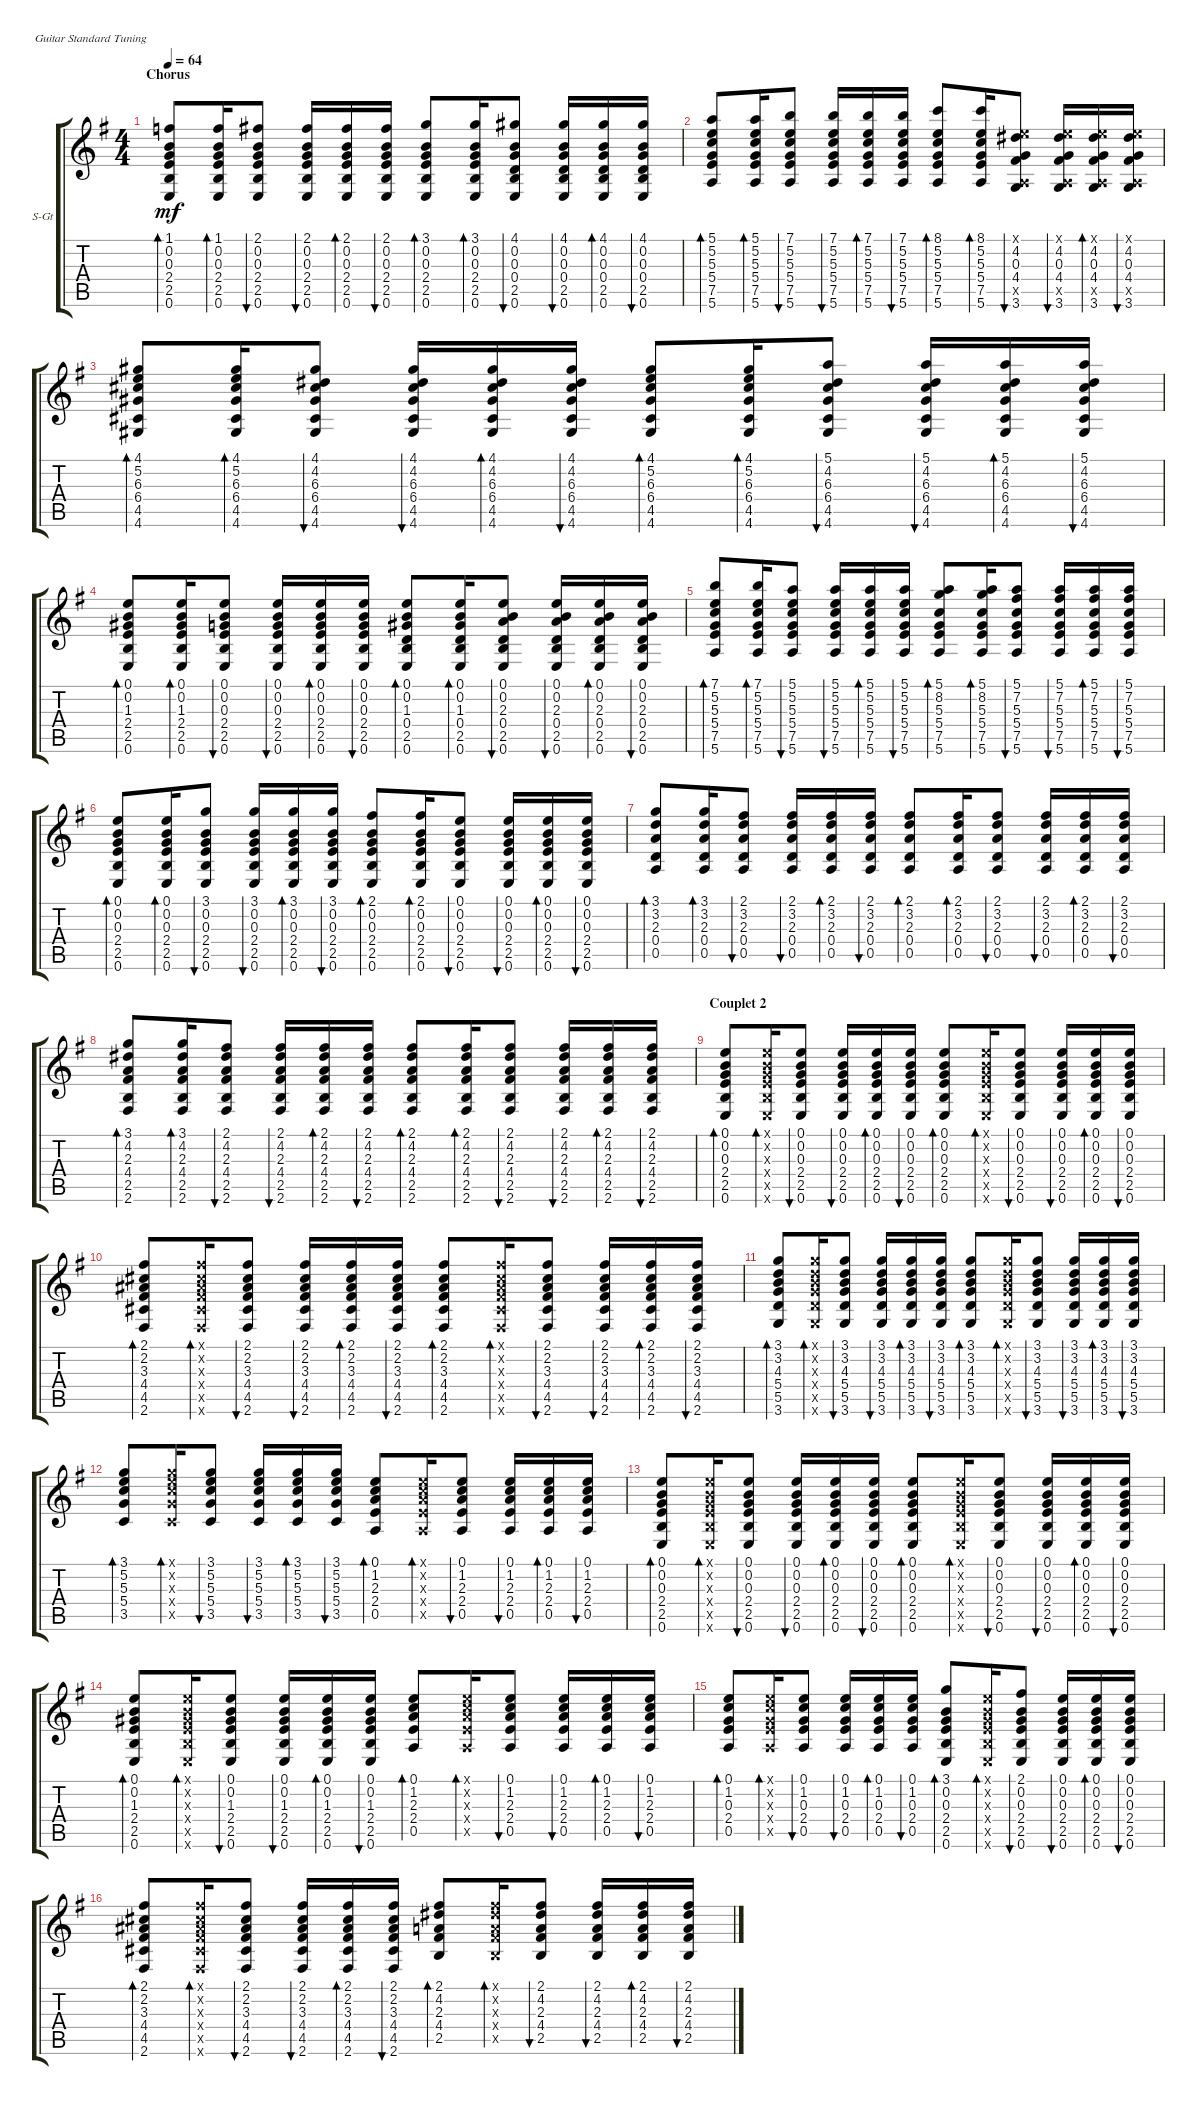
\defaultSystemsLayout 4
\bracketExtendMode groupsimilarinstruments
\firstSystemTrackNameOrientation horizontal
\otherSystemsTrackNameOrientation horizontal
\track ("Steel Guitar" "S-Gt") {instrument acousticguitarsteel}
\staff {score tabs}
\tuning (E4 B3 G3 D3 A2 E2)
\ts (4 4)
\section ("" "Chorus")
\tempo 64
\clef g2
\ks eminor
(0.6 2.5 2.4 0.3 1.1 0.2).8{bd 30 dy mf} (0.6 2.5 2.4 0.3 1.1 0.2).16{bd 30} (0.6 2.5 2.4 0.3 2.1 0.2).8{bu 30} (0.6 2.5 2.4 0.3 2.1 0.2).16{bu 30} (0.6 2.5 2.4 0.3 2.1 0.2).16{bd 30} (0.6 2.5 2.4 0.3 2.1 0.2).16{bu 30} (0.6 2.5 2.4 0.3 3.1 0.2).8{bd 30} (0.6 2.5 2.4 0.3 3.1 0.2).16{bd 30} (0.6 2.5 0.4 0.3 4.1 0.2).8{bu 30} (0.6 2.5 0.4 0.3 4.1 0.2).16{bu 30} (0.6 2.5 0.4 0.3 4.1 0.2).16{bd 30} (0.6 2.5 0.4 0.3 4.1 0.2).16{bu 30} |
(5.6 7.5 5.4 5.3 5.1 5.2).8{bd 30} (5.6 7.5 5.4 5.3 5.1 5.2).16{bd 30} (5.6 7.5 5.4 5.3 7.1 5.2).8{bu 30} (5.6 7.5 5.4 5.3 7.1 5.2).16{bu 30} (5.6 7.5 5.4 5.3 7.1 5.2).16{bd 30} (5.6 7.5 5.4 5.3 7.1 5.2).16{bu 30} (5.6 7.5 5.4 5.3 8.1 5.2).8{bd 30} (5.6 7.5 5.4 5.3 8.1 5.2).16{bd 30} (3.6 0.5{x} 4.4 0.3 0.1{x} 4.2).8{bu 30} (3.6 0.5{x} 4.4 0.3 0.1{x} 4.2).16{bu 30} (3.6 0.5{x} 4.4 0.3 0.1{x} 4.2).16{bd 30} (3.6 0.5{x} 4.4 0.3 0.1{x} 4.2).16{bu 30} |
(4.5 6.4 6.3 4.1 5.2 4.6).8{bd 30} (4.5 6.4 6.3 4.1 5.2 4.6).16{bd 30} (4.5 6.4 6.3 4.1 4.2 4.6).8{bu 30} (4.6 4.5 6.4 6.3 4.1 4.2).16{bu 30} (4.6 4.5 6.4 6.3 4.1 4.2).16{bd 30} (4.6 4.5 6.4 6.3 4.1 4.2).16{bu 30} (4.6 4.5 6.4 6.3 4.1 5.2).8{bd 30} (4.6 4.5 6.4 6.3 4.1 5.2).16{bd 30} (4.6 4.5 6.4 6.3 5.1 4.2).8{bu 30} (4.6 4.5 6.4 6.3 5.1 4.2).16{bu 30} (4.6 4.5 6.4 6.3 5.1 4.2).16{bd 30} (4.6 4.5 6.4 6.3 5.1 4.2).16{bu 30} |
(0.6 2.5 2.4 1.3 0.1 0.2).8{bd 30} (0.6 2.5 2.4 1.3 0.1 0.2).16{bd 30} (0.6 2.5 2.4 0.3 0.1 0.2).8{bu 30} (0.6 2.5 2.4 0.3 0.1 0.2).16{bu 30} (0.6 2.5 2.4 0.3 0.1 0.2).16{bd 30} (0.6 2.5 2.4 0.3 0.1 0.2).16{bu 30} (0.6 2.5 0.4 1.3 0.1 0.2).8{bd 30} (0.6 2.5 0.4 1.3 0.1 0.2).16{bd 30} (0.6 2.5 0.4 2.3 0.1 0.2).8{bu 30} (0.6 2.5 0.4 2.3 0.1 0.2).16{bu 30} (0.6 2.5 0.4 2.3 0.1 0.2).16{bd 30} (0.6 2.5 0.4 2.3 0.1 0.2).16{bu 30} |
(5.6 7.5 5.4 5.3 7.1 5.2).8{bd 30} (5.6 7.5 5.4 5.3 7.1 5.2).16{bd 30} (5.6 7.5 5.4 5.3 5.1 5.2).8{bu 30} (5.6 7.5 5.4 5.3 5.1 5.2).16{bu 30} (5.6 7.5 5.4 5.3 5.1 5.2).16{bd 30} (5.6 7.5 5.4 5.3 5.1 5.2).16{bu 30} (5.6 7.5 5.4 5.3 5.1 8.2).8{bd 30} (5.6 7.5 5.4 5.3 5.1 8.2).16{bd 30} (5.6 7.5 5.4 5.3 5.1 7.2).8{bu 30} (5.6 7.5 5.4 5.3 5.1 7.2).16{bu 30} (5.6 7.5 5.4 5.3 5.1 7.2).16{bd 30} (5.6 7.5 5.4 5.3 5.1 7.2).16{bu 30} |
(0.6 2.5 2.4 0.3 0.1 0.2).8{bd 30} (0.6 2.5 2.4 0.3 0.1 0.2).16{bd 30} (0.6 2.5 2.4 0.3 3.1 0.2).8{bu 30} (0.6 2.5 2.4 0.3 3.1 0.2).16{bu 30} (0.6 2.5 2.4 0.3 3.1 0.2).16{bd 30} (0.6 2.5 2.4 0.3 3.1 0.2).16{bu 30} (0.6 2.5 2.4 0.3 2.1 0.2).8{bd 30} (0.6 2.5 2.4 0.3 2.1 0.2).16{bd 30} (0.6 2.5 2.4 0.3 0.1 0.2).8{bu 30} (0.6 2.5 2.4 0.3 0.1 0.2).16{bu 30} (0.6 2.5 2.4 0.3 0.1 0.2).16{bd 30} (0.6 2.5 2.4 0.3 0.1 0.2).16{bu 30} |
(0.5 0.4 2.3 3.1 3.2).8{bd 30} (0.5 0.4 2.3 3.1 3.2).16{bd 30} (0.5 0.4 2.3 2.1 3.2).8{bu 30} (0.5 0.4 2.3 2.1 3.2).16{bu 30} (0.5 0.4 2.3 2.1 3.2).16{bd 30} (0.5 0.4 2.3 2.1 3.2).16{bu 30} (0.5 0.4 2.3 2.1 3.2).8{bd 30} (0.5 0.4 2.3 2.1 3.2).16{bd 30} (0.5 0.4 2.3 2.1 3.2).8{bu 30} (0.5 0.4 2.3 2.1 3.2).16{bu 30} (0.5 0.4 2.3 2.1 3.2).16{bd 30} (0.5 0.4 2.3 2.1 3.2).16{bu 30} |
(2.5 4.4 2.3 3.1 4.2 2.6).8{bd 30} (2.5 4.4 2.3 3.1 4.2 2.6).16{bd 30} (2.5 4.4 2.3 2.1 4.2 2.6).8{bu 30} (2.5 4.4 2.3 2.1 4.2 2.6).16{bu 30} (2.5 4.4 2.3 2.1 4.2 2.6).16{bd 30} (2.5 4.4 2.3 2.1 4.2 2.6).16{bu 30} (2.5 4.4 2.3 2.1 4.2 2.6).8{bd 30} (2.5 4.4 2.3 2.1 4.2 2.6).16{bd 30} (2.5 4.4 2.3 2.1 4.2 2.6).8{bu 30} (2.5 4.4 2.3 2.1 4.2 2.6).16{bu 30} (2.5 4.4 2.3 2.1 4.2 2.6).16{bd 30} (2.5 4.4 2.3 2.1 4.2 2.6).16{bu 30} |
\section ("" "Couplet 2")
(0.6 2.5 2.4 0.3 0.1 0.2).8{bd 30} (0.6{x} 2.5{x} 2.4{x} 0.3{x} 0.1{x} 0.2{x}).16{bd 30} (0.6 2.5 2.4 0.3 0.1 0.2).8{bu 30} (0.6 2.5 2.4 0.3 0.1 0.2).16{bu 30} (0.6 2.5 2.4 0.3 0.1 0.2).16{bd 30} (0.6 2.5 2.4 0.3 0.1 0.2).16{bu 30} (0.6 2.5 2.4 0.3 0.1 0.2).8{bd 30} (0.6{x} 2.5{x} 2.4{x} 0.3{x} 0.1{x} 0.2{x}).16{bd 30} (0.6 2.5 2.4 0.3 0.1 0.2).8{bu 30} (0.6 2.5 2.4 0.3 0.1 0.2).16{bu 30} (0.6 2.5 2.4 0.3 0.1 0.2).16{bd 30} (0.6 2.5 2.4 0.3 0.1 0.2).16{bu 30} |
(2.6 4.5 4.4 3.3 2.1 2.2).8{bd 30} (2.6{x} 4.5{x} 4.4{x} 3.3{x} 2.1{x} 2.2{x}).16{bd 30} (2.6 4.5 4.4 3.3 2.1 2.2).8{bu 30} (2.6 4.5 4.4 3.3 2.1 2.2).16{bu 30} (2.6 4.5 4.4 3.3 2.1 2.2).16{bd 30} (2.6 4.5 4.4 3.3 2.1 2.2).16{bu 30} (2.6 4.5 4.4 3.3 2.1 2.2).8{bd 30} (2.6{x} 4.5{x} 4.4{x} 3.3{x} 2.1{x} 2.2{x}).16{bd 30} (2.6 4.5 4.4 3.3 2.1 2.2).8{bu 30} (2.6 4.5 4.4 3.3 2.1 2.2).16{bu 30} (2.6 4.5 4.4 3.3 2.1 2.2).16{bd 30} (2.6 4.5 4.4 3.3 2.1 2.2).16{bu 30} |
(3.6 5.5 5.4 4.3 3.1 3.2).8{bd 30} (3.6{x} 5.5{x} 5.4{x} 4.3{x} 3.1{x} 3.2{x}).16{bd 30} (3.6 5.5 5.4 4.3 3.1 3.2).8{bu 30} (3.6 5.5 5.4 4.3 3.1 3.2).16{bu 30} (3.6 5.5 5.4 4.3 3.1 3.2).16{bd 30} (3.6 5.5 5.4 4.3 3.1 3.2).16{bu 30} (3.6 5.5 5.4 4.3 3.1 3.2).8{bd 30} (3.6{x} 5.5{x} 5.4{x} 4.3{x} 3.1{x} 3.2{x}).16{bd 30} (3.6 5.5 5.4 4.3 3.1 3.2).8{bu 30} (3.6 5.5 5.4 4.3 3.1 3.2).16{bu 30} (3.6 5.5 5.4 4.3 3.1 3.2).16{bd 30} (3.6 5.5 5.4 4.3 3.1 3.2).16{bu 30} |
(3.5 5.4 5.3 3.1 5.2).8{bd 30} (3.5{x} 5.4{x} 5.3{x} 3.1{x} 5.2{x}).16{bd 30} (3.5 5.4 5.3 3.1 5.2).8{bu 30} (3.5 5.4 5.3 3.1 5.2).16{bu 30} (3.5 5.4 5.3 3.1 5.2).16{bd 30} (3.5 5.4 5.3 3.1 5.2).16{bu 30} (0.5 2.4 2.3 0.1 1.2).8{bd 30} (0.5{x} 2.4{x} 2.3{x} 0.1{x} 1.2{x}).16{bd 30} (0.5 2.4 2.3 0.1 1.2).8{bu 30} (0.5 2.4 2.3 0.1 1.2).16{bu 30} (0.5 2.4 2.3 0.1 1.2).16{bd 30} (0.5 2.4 2.3 0.1 1.2).16{bu 30} |
(0.6 2.5 2.4 0.3 0.1 0.2).8{bd 30} (0.6{x} 2.5{x} 2.4{x} 0.3{x} 0.1{x} 0.2{x}).16{bd 30} (0.6 2.5 2.4 0.3 0.1 0.2).8{bu 30} (0.6 2.5 2.4 0.3 0.1 0.2).16{bu 30} (0.6 2.5 2.4 0.3 0.1 0.2).16{bd 30} (0.6 2.5 2.4 0.3 0.1 0.2).16{bu 30} (0.6 2.5 2.4 0.3 0.1 0.2).8{bd 30} (0.6{x} 2.5{x} 2.4{x} 0.3{x} 0.1{x} 0.2{x}).16{bd 30} (0.6 2.5 2.4 0.3 0.1 0.2).8{bu 30} (0.6 2.5 2.4 0.3 0.1 0.2).16{bu 30} (0.6 2.5 2.4 0.3 0.1 0.2).16{bd 30} (0.6 2.5 2.4 0.3 0.1 0.2).16{bu 30} |
(0.6 2.5 2.4 1.3 0.1 0.2).8{bd 30} (0.6{x} 2.5{x} 2.4{x} 1.3{x} 0.1{x} 0.2{x}).16{bd 30} (0.6 2.5 2.4 1.3 0.1 0.2).8{bu 30} (0.6 2.5 2.4 1.3 0.1 0.2).16{bu 30} (0.6 2.5 2.4 1.3 0.1 0.2).16{bd 30} (0.6 2.5 2.4 1.3 0.1 0.2).16{bu 30} (0.5 2.4 2.3 0.1 1.2).8{bd 30} (0.5{x} 2.4{x} 2.3{x} 0.1{x} 1.2{x}).16{bd 30} (0.5 2.4 2.3 0.1 1.2).8{bu 30} (0.5 2.4 2.3 0.1 1.2).16{bu 30} (0.5 2.4 2.3 0.1 1.2).16{bd 30} (0.5 2.4 2.3 0.1 1.2).16{bu 30} |
(0.5 2.4 0.3 0.1 1.2).8{bd 30} (0.5{x} 2.4{x} 0.3{x} 0.1{x} 1.2{x}).16{bd 30} (0.5 2.4 0.3 0.1 1.2).8{bu 30} (0.5 2.4 0.3 0.1 1.2).16{bu 30} (0.5 2.4 0.3 0.1 1.2).16{bd 30} (0.5 2.4 0.3 0.1 1.2).16{bu 30} (0.6 2.5 2.4 0.3 3.1 0.2).8{bd 30} (0.6{x} 2.5{x} 2.4{x} 0.3{x} 0.1{x} 0.2{x}).16{bd 30} (0.6 2.5 2.4 0.3 2.1 0.2).8{bu 30} (0.6 2.5 2.4 0.3 0.1 0.2).16{bu 30} (0.6 2.5 2.4 0.3 0.1 0.2).16{bd 30} (0.6 2.5 2.4 0.3 0.1 0.2).16{bu 30} |
(2.6 4.5 4.4 3.3 2.1 2.2).8{bd 30} (2.6{x} 4.5{x} 4.4{x} 3.3{x} 2.1{x} 2.2{x}).16{bd 30} (2.6 4.5 4.4 3.3 2.1 2.2).8{bu 30} (2.6 4.5 4.4 3.3 2.1 2.2).16{bu 30} (2.6 4.5 4.4 3.3 2.1 2.2).16{bd 30} (2.6 4.5 4.4 3.3 2.1 2.2).16{bu 30} (2.5 4.4 2.3 2.1 4.2).8{bd 30} (2.5{x} 4.4{x} 2.3{x} 2.1{x} 4.2{x}).16{bd 30} (2.5 4.4 2.3 2.1 4.2).8{bu 30} (2.5 4.4 2.3 2.1 4.2).16{bu 30} (2.5 4.4 2.3 2.1 4.2).16{bd 30} (2.5 4.4 2.3 2.1 4.2).16{bu 30}
